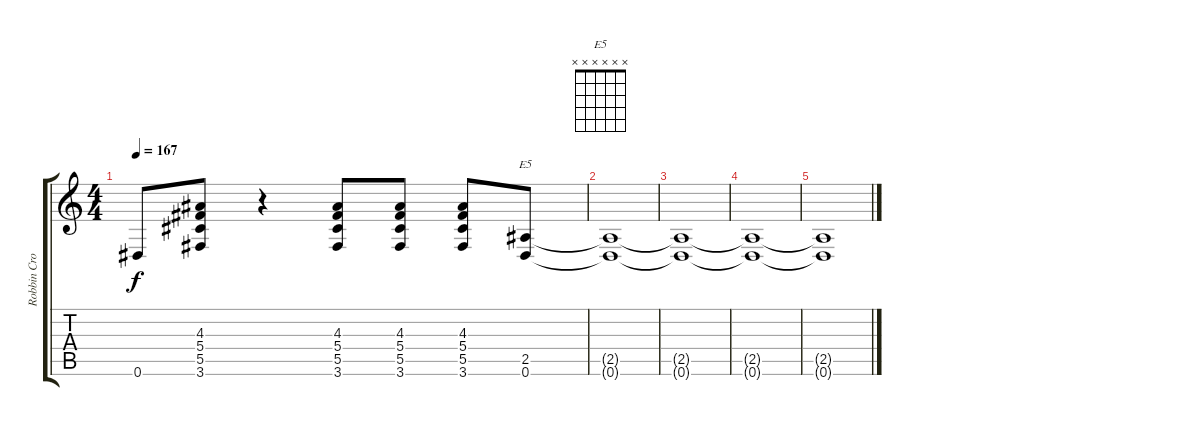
\track ("Robbin Crosby \"The King\" (R.I.P)" "Robbin Cro") {instrument distortionguitar}
\staff {score tabs}
\tuning (Eb4 Bb3 Gb3 Db3 Ab2 Eb2) {hide}
\chord ("E5" x x x x x x)
\ts (4 4)
\tempo 167
\clef g2
\ks c
0.6.8{dy f} (4.3 5.4 5.5 3.6).8 r.4 (4.3 5.4 5.5 3.6).8 (4.3 5.4 5.5 3.6).8 (4.3 5.4 5.5 3.6).8 (2.5 0.6).8{ch "E5"} |
(2.5{t} 0.6{t}).1 |
(2.5{t} 0.6{t}).1 |
(2.5{t} 0.6{t}).1 |
(2.5{t} 0.6{t}).1
